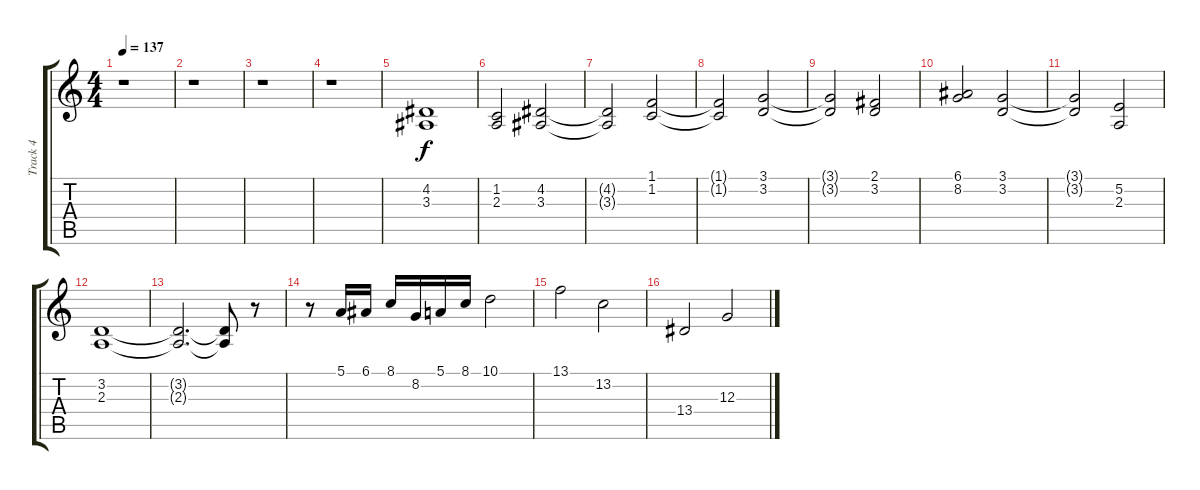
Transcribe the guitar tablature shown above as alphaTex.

\track ("Track 4" "Track 4") {instrument trumpet}
\staff {score tabs}
\tuning (E4 B3 G3 D3 A2 E2) {hide}
\ts (4 4)
\tempo 137
\clef g2
\ks c
r.1{dy f} |
r.1 |
r.1 |
r.1 |
(4.2 3.3).1{volume 13 instrument trumpet} |
(1.2 2.3).2 (4.2 3.3).2 |
(4.2{t} 3.3{t}).2 (1.1 1.2).2 |
(1.1{t} 1.2{t}).2 (3.1 3.2).2 |
(3.1{t} 3.2{t}).2 (2.1 3.2).2 |
(6.1 8.2).2 (3.1 3.2).2 |
(3.1{t} 3.2{t}).2 (5.2 2.3).2 |
(3.2 2.3).1 |
(3.2{t} 2.3{t}).2{d} (3.2{t} 2.3{t}).8 r.8 |
r.8 5.1.16 6.1.16 8.1.16 8.2.16 5.1.16 8.1.16 10.1.2 |
13.1.2 13.2.2 |
13.4.2 12.3.2
